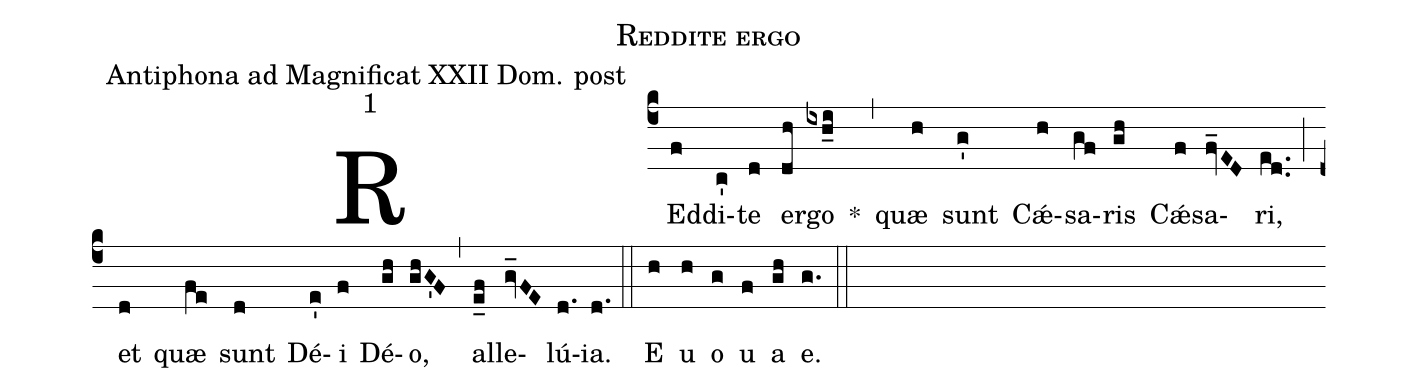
name:Reddite ergo;
office-part:Antiphona  ad Magnificat XXII Dom. post Pent.;
mode:1;
%%
(c4) REd(f)di(c')te(d) er(dh)go(ixh_i) *(,) quæ(h) sunt(g') Cǽ(h)sa(gf)ris(gh) Cǽ(f)sa(fv_ED)ri,(ed..) (;) et(d) quæ(fe) sunt(d) Dé(e')i(f) Dé(gh)o,(ghG'F) (,) al(e_f)le(gv_FE)lú(d.)ia.(d.) (::)

 <eu> E(h) u(h) o(g) u(f) a(gh) e.</eu>(g.) (::)
